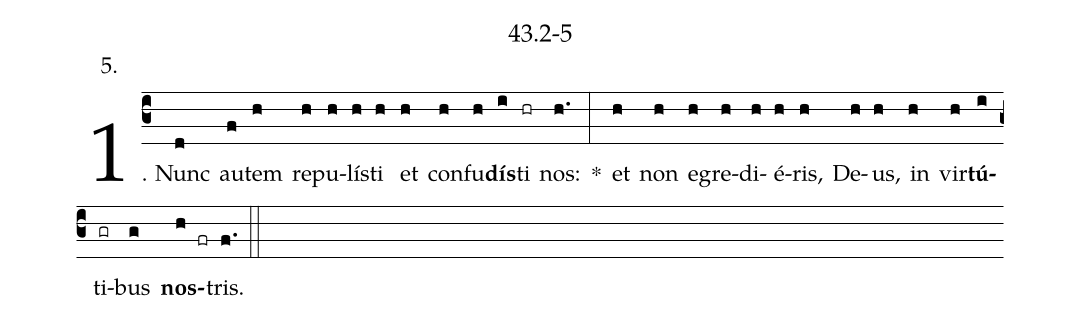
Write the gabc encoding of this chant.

name: 43.2-5;
annotation: 5.;
%%
(c3)1. Nunc(d) au(f)tem(h) re(h)pu(h)lís(h)ti(h) et(h) con(h)fu(h)<b>dís</b>(i)ti(hr) nos:(h.) *(:) et(h) non(h) e(h)gre(h)di(h)é(h)ris,(h) De(h)us,(h) in(h) vir(h)<b>tú</b>(i)ti(gr)bus(g) <b>nos</b>(h fr)tris.(f.) (::)
